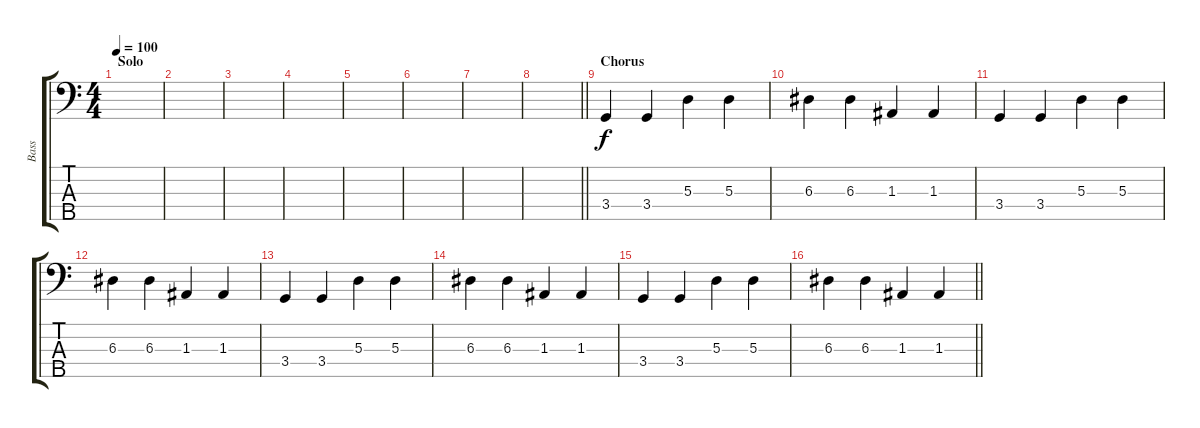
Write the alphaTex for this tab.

\track ("Bass" "Bass") {instrument electricbassfinger}
\staff {score tabs}
\tuning (G2 D2 A1 E1 B0) {hide}
\ts (4 4)
\section ("" "Solo")
\tempo 100
\clef f4
\ks c
|
|
|
|
|
|
|
\barLineRight lightlight
|
\section ("" "Chorus")
3.4.4 3.4.4 5.3.4 5.3.4 |
6.3.4 6.3.4 1.3.4 1.3.4 |
3.4.4 3.4.4 5.3.4 5.3.4 |
6.3.4 6.3.4 1.3.4 1.3.4 |
3.4.4 3.4.4 5.3.4 5.3.4 |
6.3.4 6.3.4 1.3.4 1.3.4 |
3.4.4 3.4.4 5.3.4 5.3.4 |
\barLineRight lightlight
6.3.4 6.3.4 1.3.4 1.3.4
